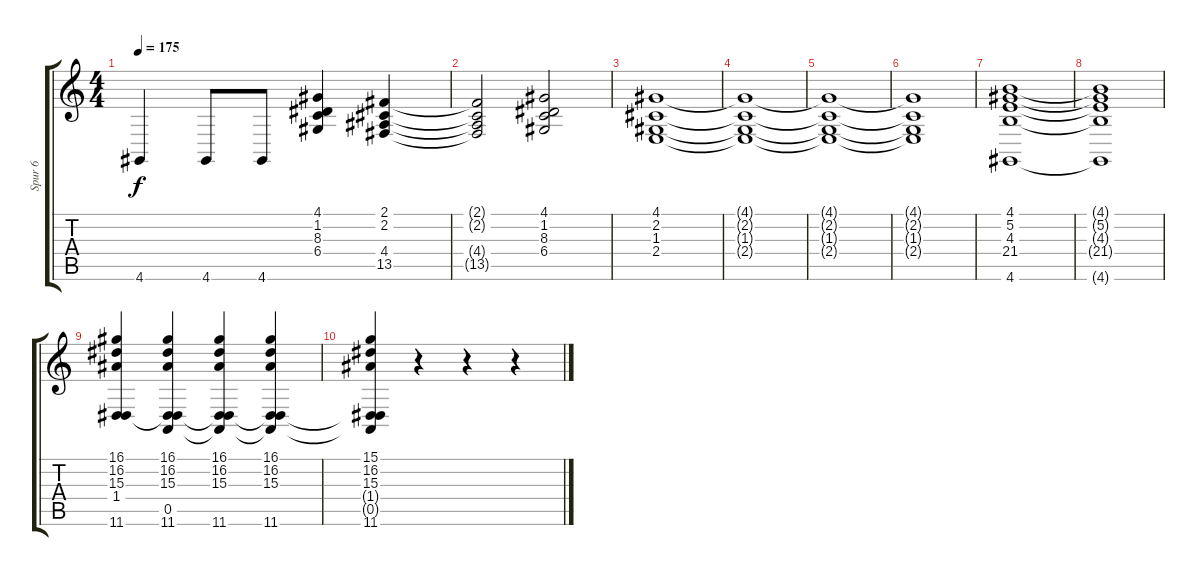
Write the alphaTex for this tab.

\track ("Spur 6" "Spur 6") {instrument choiraahs}
\staff {score tabs}
\tuning (E4 B3 G3 D3 A2 E2) {hide}
\ts (4 4)
\tempo 175
\clef g2
\ks c
4.6.4{dy f} 4.6.8 4.6.8 (4.1 1.2 8.3 6.4).4 (2.1 2.2 4.4 13.5).4 |
(2.1{t} 2.2{t} 4.4{t} 13.5{t}).2 (4.1 1.2 8.3 6.4).2 |
(4.1 2.2 1.3 2.4).1 |
(4.1{t} 2.2{t} 1.3{t} 2.4{t}).1 |
(4.1{t} 2.2{t} 1.3{t} 2.4{t}).1 |
(4.1{t} 2.2{t} 1.3{t} 2.4{t}).1 |
(4.1 5.2 4.3 21.4 4.6).1 |
(4.1{t} 5.2{t} 4.3{t} 21.4{t} 4.6{t}).1 |
(16.1 16.2 15.3 1.4 11.6).4 (16.1 16.2 15.3 1.4{t} 0.5 11.6).4 (16.1 16.2 15.3 1.4{t} 0.5{t} 11.6).4 (16.1 16.2 15.3 1.4{t} 0.5{t} 11.6).4 |
(15.1 16.2 15.3 1.4{t} 0.5{t} 11.6).4 r.4 r.4 r.4
